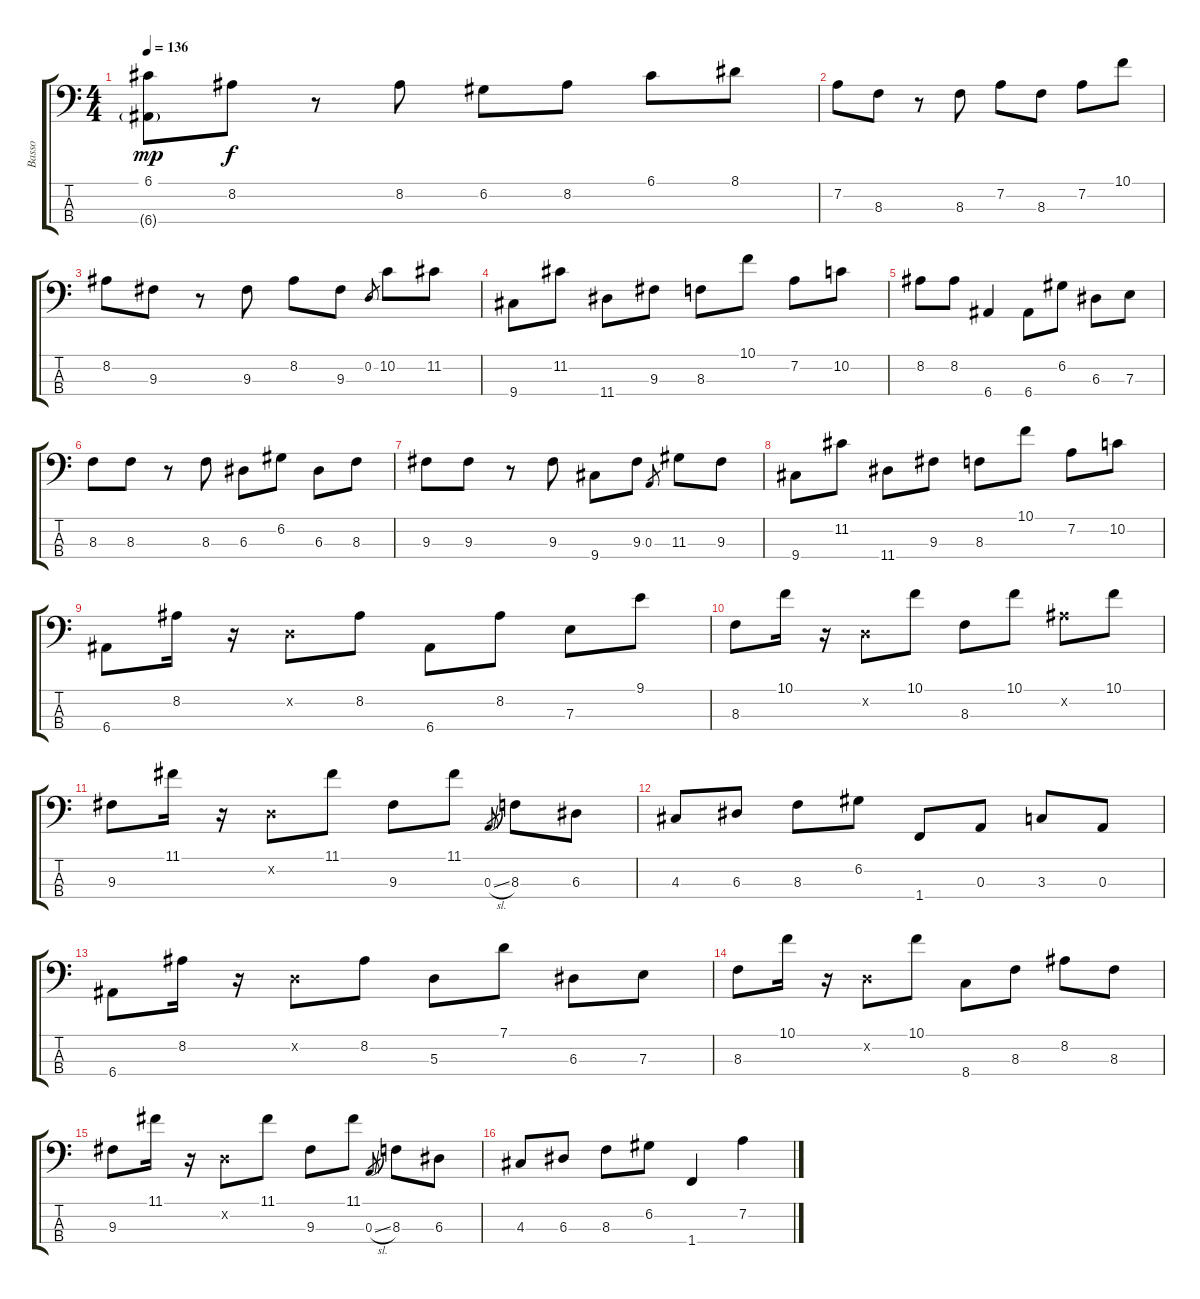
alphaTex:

\track ("Basso" "Basso") {instrument electricbasspick}
\staff {score tabs}
\tuning (G2 D2 A1 E1) {hide}
\ts (4 4)
\tempo 136
\clef f4
\ks c
(6.1 6.4{g}).8{dy mp} 8.2.8{dy f} r.8 8.2.8 6.2.8 8.2.8 6.1.8 8.1.8 |
7.2.8 8.3.8 r.8 8.3.8 7.2.8 8.3.8 7.2.8 10.1.8 |
8.2.8 9.3.8 r.8 9.3.8 8.2.8 9.3.8 0.2.8{gr} 10.2.8 11.2.8 |
9.4.8 11.2.8 11.4.8 9.3.8 8.3.8 10.1.8 7.2.8 10.2.8 |
8.2.8 8.2.8 6.4.4 6.4.8 6.2.8 6.3.8 7.3.8 |
8.3.8 8.3.8 r.8 8.3.8 6.3.8 6.2.8 6.3.8 8.3.8 |
9.3.8 9.3.8 r.8 9.3.8 9.4.8 9.3.8 0.3.8{gr} 11.3.8 9.3.8 |
9.4.8 11.2.8 11.4.8 9.3.8 8.3.8 10.1.8 7.2.8 10.2.8 |
6.4.8 8.2.16 r.16 0.2{x}.8 8.2.8 6.4.8 8.2.8 7.3.8 9.1.8 |
8.3.8 10.1.16 r.16 0.2{x}.8 10.1.8 8.3.8 10.1.8 8.2{x}.8 10.1.8 |
9.3.8 11.1.16 r.16 0.2{x}.8 11.1.8 9.3.8 11.1.8 0.3{sl}.8{gr} 8.3.8 6.3.8 |
4.3.8 6.3.8 8.3.8 6.2.8 1.4.8 0.3.8 3.3.8 0.3.8 |
6.4.8 8.2.16 r.16 0.2{x}.8 8.2.8 5.3.8 7.1.8 6.3.8 7.3.8 |
8.3.8 10.1.16 r.16 0.2{x}.8 10.1.8 8.4.8 8.3.8 8.2.8 8.3.8 |
9.3.8 11.1.16 r.16 0.2{x}.8 11.1.8 9.3.8 11.1.8 0.3{sl}.8{gr} 8.3.8 6.3.8 |
4.3.8 6.3.8 8.3.8 6.2.8 1.4.4 7.2.4
